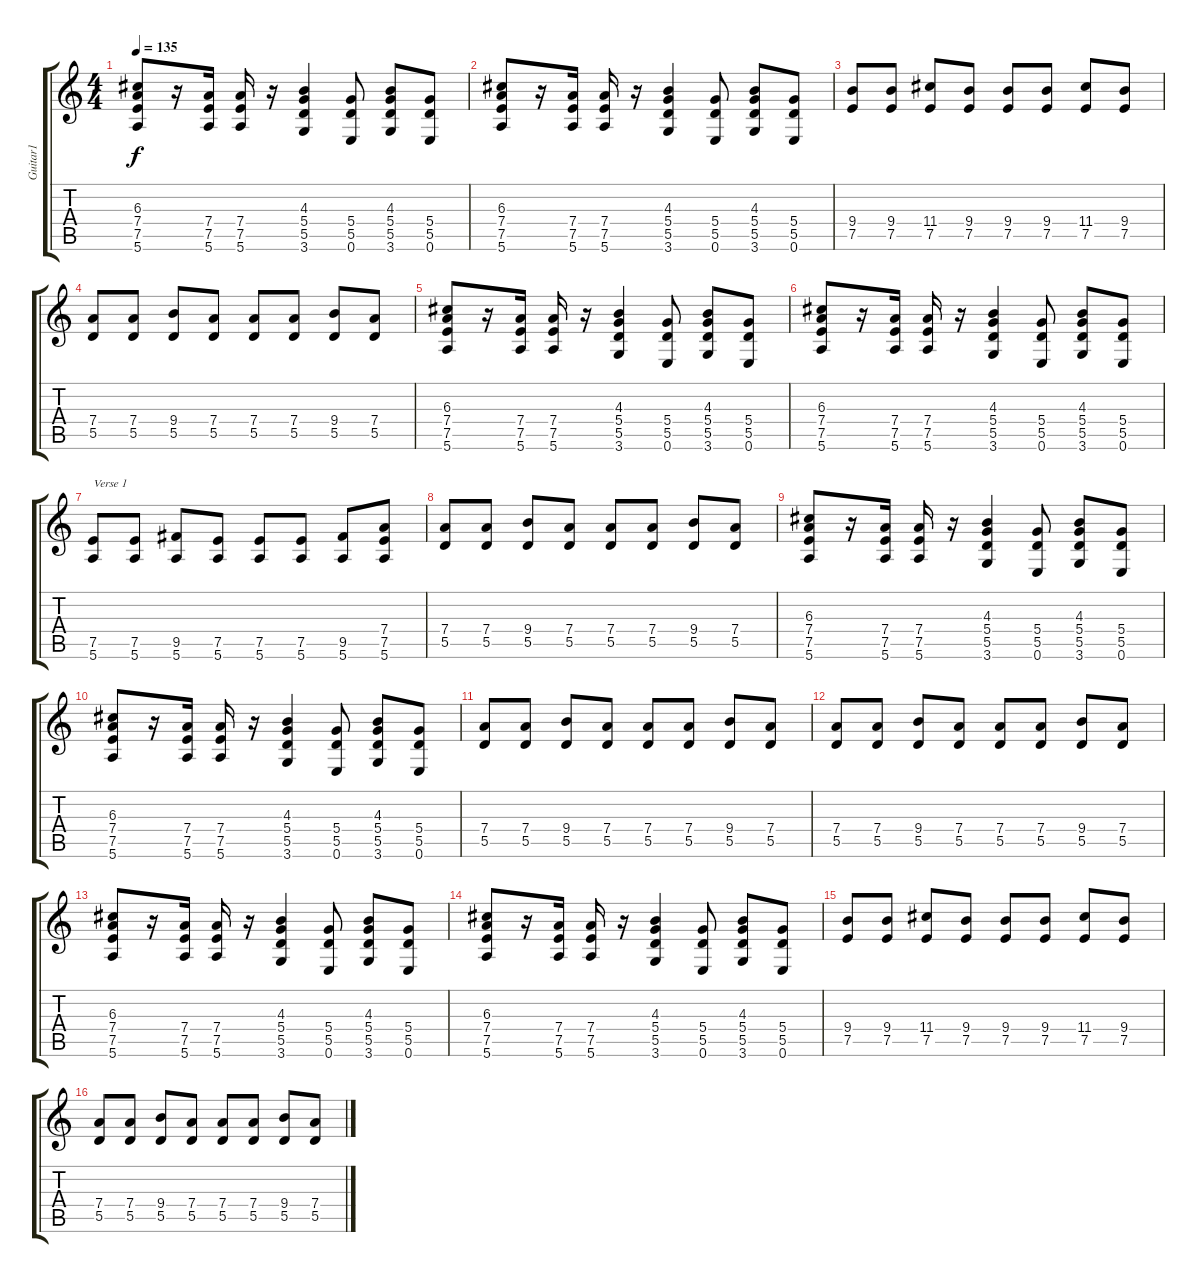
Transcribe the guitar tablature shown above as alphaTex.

\track ("Guitar1" "Guitar1") {instrument electricguitarmuted}
\staff {score tabs}
\tuning (E4 B3 G3 D3 A2 E2) {hide}
\ts (4 4)
\tempo 135
\clef g2
\ks c
(6.3 7.4 7.5 5.6).8{dy f} r.16 (7.4 7.5 5.6).16 (7.4 7.5 5.6).16 r.16 (4.3 5.4 5.5 3.6).4 (5.4 5.5 0.6).8 (4.3 5.4 5.5 3.6).8 (5.4 5.5 0.6).8 |
(6.3 7.4 7.5 5.6).8 r.16 (7.4 7.5 5.6).16 (7.4 7.5 5.6).16 r.16 (4.3 5.4 5.5 3.6).4 (5.4 5.5 0.6).8 (4.3 5.4 5.5 3.6).8 (5.4 5.5 0.6).8 |
(9.4 7.5).8 (9.4 7.5).8 (11.4 7.5).8 (9.4 7.5).8 (9.4 7.5).8 (9.4 7.5).8 (11.4 7.5).8 (9.4 7.5).8 |
(7.4 5.5).8 (7.4 5.5).8 (9.4 5.5).8 (7.4 5.5).8 (7.4 5.5).8 (7.4 5.5).8 (9.4 5.5).8 (7.4 5.5).8 |
(6.3 7.4 7.5 5.6).8 r.16 (7.4 7.5 5.6).16 (7.4 7.5 5.6).16 r.16 (4.3 5.4 5.5 3.6).4 (5.4 5.5 0.6).8 (4.3 5.4 5.5 3.6).8 (5.4 5.5 0.6).8 |
(6.3 7.4 7.5 5.6).8 r.16 (7.4 7.5 5.6).16 (7.4 7.5 5.6).16 r.16 (4.3 5.4 5.5 3.6).4 (5.4 5.5 0.6).8 (4.3 5.4 5.5 3.6).8 (5.4 5.5 0.6).8 |
(7.5 5.6).8{txt "Verse 1"} (7.5 5.6).8 (9.5 5.6).8 (7.5 5.6).8 (7.5 5.6).8 (7.5 5.6).8 (9.5 5.6).8 (7.4 7.5 5.6).8 |
(7.4 5.5).8 (7.4 5.5).8 (9.4 5.5).8 (7.4 5.5).8 (7.4 5.5).8 (7.4 5.5).8 (9.4 5.5).8 (7.4 5.5).8 |
(6.3 7.4 7.5 5.6).8 r.16 (7.4 7.5 5.6).16 (7.4 7.5 5.6).16 r.16 (4.3 5.4 5.5 3.6).4 (5.4 5.5 0.6).8 (4.3 5.4 5.5 3.6).8 (5.4 5.5 0.6).8 |
(6.3 7.4 7.5 5.6).8 r.16 (7.4 7.5 5.6).16 (7.4 7.5 5.6).16 r.16 (4.3 5.4 5.5 3.6).4 (5.4 5.5 0.6).8 (4.3 5.4 5.5 3.6).8 (5.4 5.5 0.6).8 |
(7.4 5.5).8 (7.4 5.5).8 (9.4 5.5).8 (7.4 5.5).8 (7.4 5.5).8 (7.4 5.5).8 (9.4 5.5).8 (7.4 5.5).8 |
(7.4 5.5).8 (7.4 5.5).8 (9.4 5.5).8 (7.4 5.5).8 (7.4 5.5).8 (7.4 5.5).8 (9.4 5.5).8 (7.4 5.5).8 |
(6.3 7.4 7.5 5.6).8 r.16 (7.4 7.5 5.6).16 (7.4 7.5 5.6).16 r.16 (4.3 5.4 5.5 3.6).4 (5.4 5.5 0.6).8 (4.3 5.4 5.5 3.6).8 (5.4 5.5 0.6).8 |
(6.3 7.4 7.5 5.6).8 r.16 (7.4 7.5 5.6).16 (7.4 7.5 5.6).16 r.16 (4.3 5.4 5.5 3.6).4 (5.4 5.5 0.6).8 (4.3 5.4 5.5 3.6).8 (5.4 5.5 0.6).8 |
(9.4 7.5).8 (9.4 7.5).8 (11.4 7.5).8 (9.4 7.5).8 (9.4 7.5).8 (9.4 7.5).8 (11.4 7.5).8 (9.4 7.5).8 |
(7.4 5.5).8 (7.4 5.5).8 (9.4 5.5).8 (7.4 5.5).8 (7.4 5.5).8 (7.4 5.5).8 (9.4 5.5).8 (7.4 5.5).8
